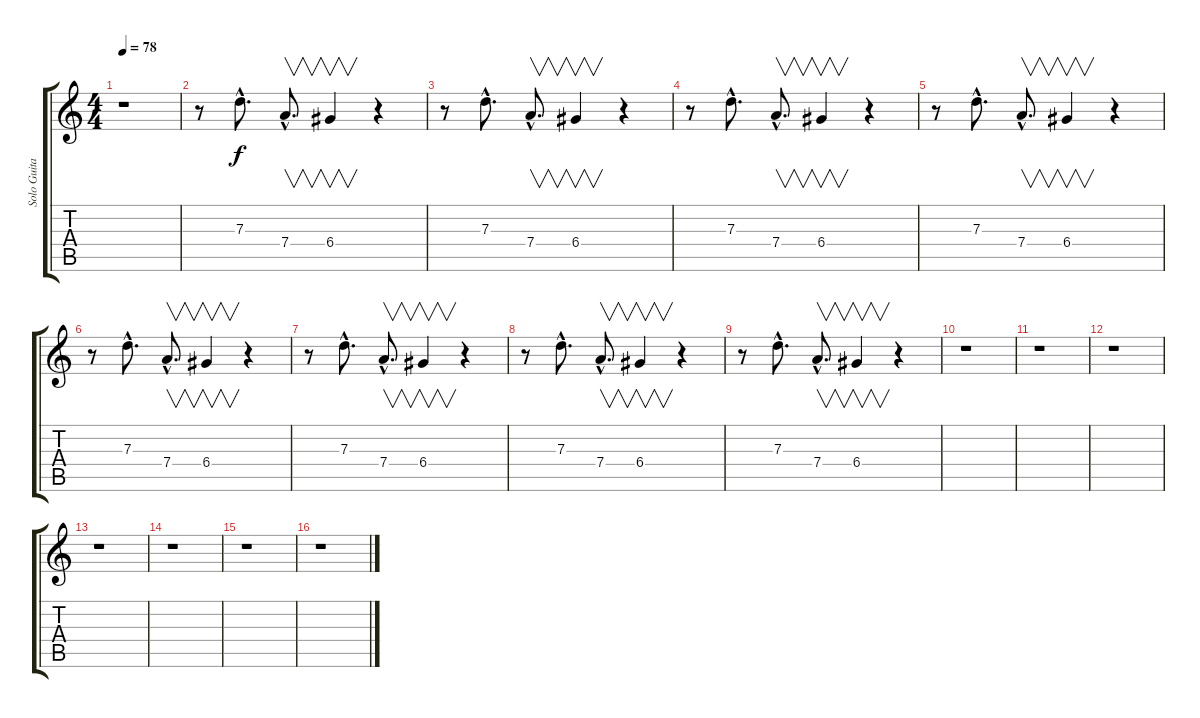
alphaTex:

\track ("Solo Guitar" "Solo Guita") {instrument distortionguitar}
\staff {score tabs}
\tuning (E4 B3 G3 D3 A2 E2) {hide}
\ts (4 4)
\tempo 78
\clef g2
\ks c
r.1{dy f} |
r.8 7.3{hac}.8{d} 7.4{hac}.8{v d} 6.4.4{v} r.4 |
r.8 7.3{hac}.8{d} 7.4{hac}.8{v d} 6.4.4{v} r.4 |
r.8 7.3{hac}.8{d} 7.4{hac}.8{v d} 6.4.4{v} r.4 |
r.8 7.3{hac}.8{d} 7.4{hac}.8{v d} 6.4.4{v} r.4 |
r.8 7.3{hac}.8{d} 7.4{hac}.8{v d} 6.4.4{v} r.4 |
r.8 7.3{hac}.8{d} 7.4{hac}.8{v d} 6.4.4{v} r.4 |
r.8 7.3{hac}.8{d} 7.4{hac}.8{v d} 6.4.4{v} r.4 |
r.8 7.3{hac}.8{d} 7.4{hac}.8{v d} 6.4.4{v} r.4 |
r.1 |
r.1 |
r.1 |
r.1 |
r.1 |
r.1 |
r.1
